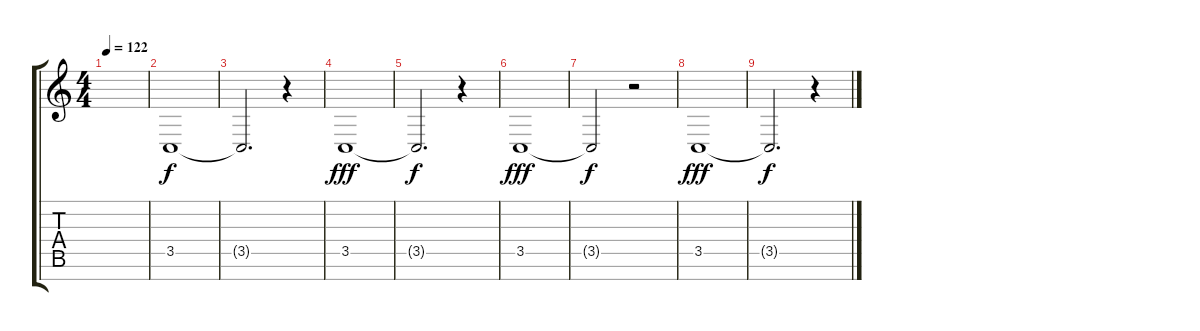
\track "" {mute instrument fx3crystal}
\staff {score tabs}
\tuning (E4 B3 G3 D3 A2 E2 B1) {hide}
\ts (4 4)
\tempo 122
\clef g2
\ks c
|
3.5.1 |
3.5{t}.2{d dy f} r.4 |
3.5.1{dy fff} |
3.5{t}.2{d dy f} r.4 |
3.5.1{dy fff} |
3.5{t}.2{dy f} r.2 |
3.5.1{dy fff} |
3.5{t}.2{d dy f} r.4
